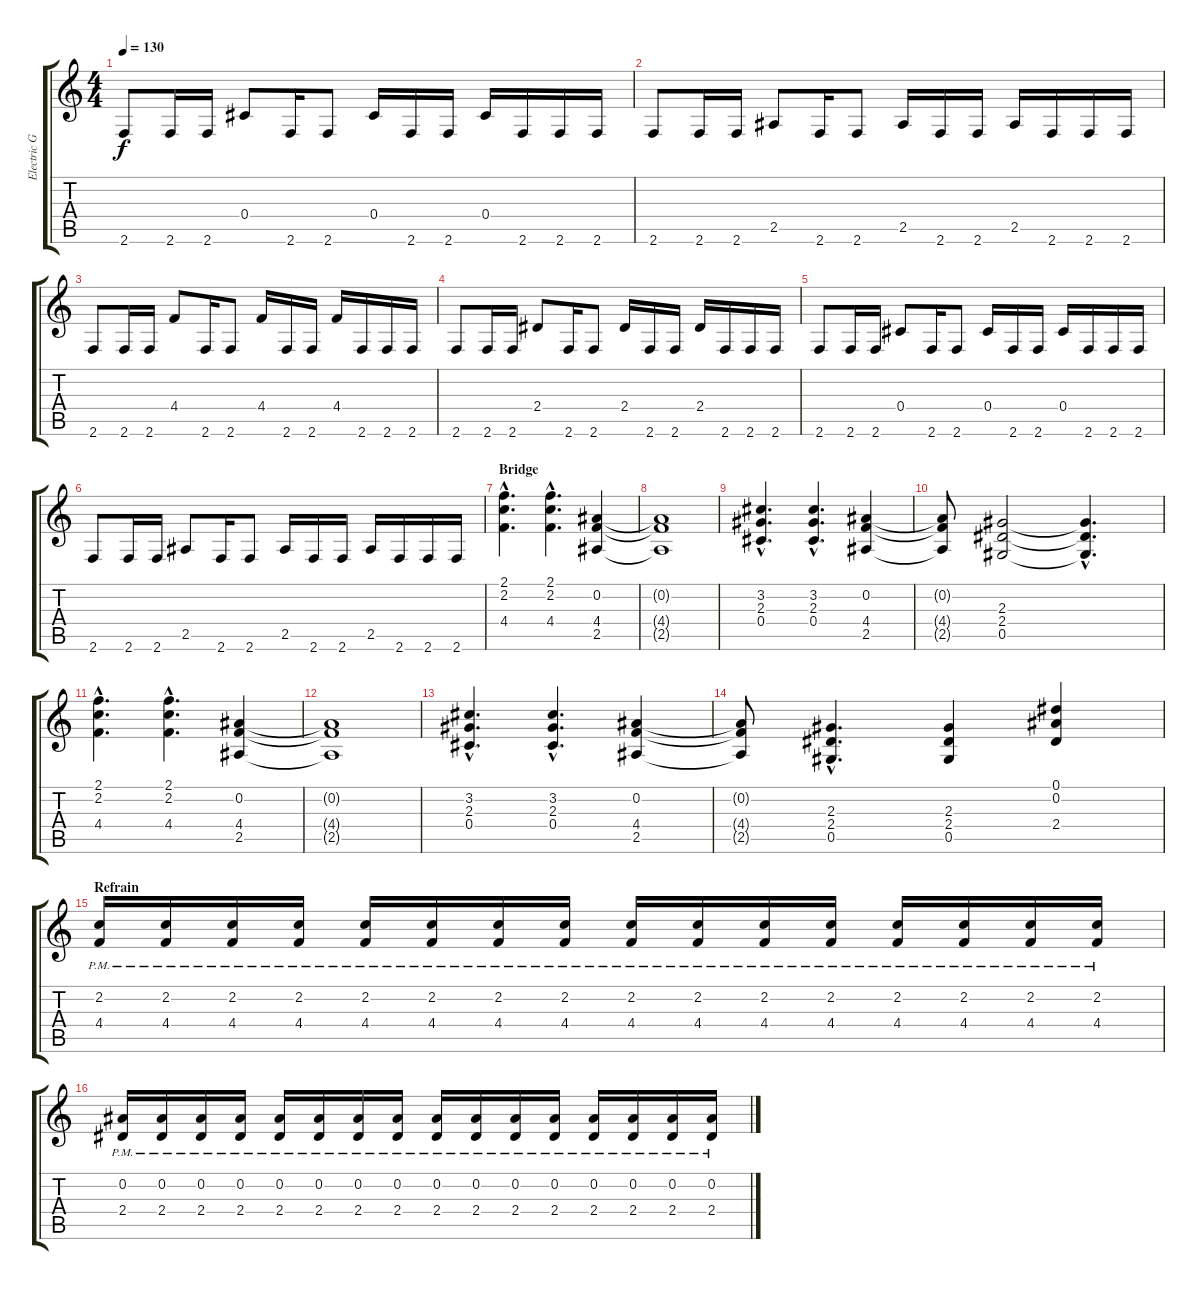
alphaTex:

\track ("Electric Guitar" "Electric G") {instrument distortionguitar}
\staff {score tabs}
\tuning (Eb4 Bb3 Gb3 Db3 Ab2 Eb2) {hide}
\ts (4 4)
\tempo 130
\clef g2
\ks c
2.6.8{dy f} 2.6.16 2.6.16 0.4.8 2.6.16 2.6.8 0.4.16 2.6.16 2.6.16 0.4.16 2.6.16 2.6.16 2.6.16 |
2.6.8 2.6.16 2.6.16 2.5.8 2.6.16 2.6.8 2.5.16 2.6.16 2.6.16 2.5.16 2.6.16 2.6.16 2.6.16 |
2.6.8 2.6.16 2.6.16 4.4.8 2.6.16 2.6.8 4.4.16 2.6.16 2.6.16 4.4.16 2.6.16 2.6.16 2.6.16 |
2.6.8 2.6.16 2.6.16 2.4.8 2.6.16 2.6.8 2.4.16 2.6.16 2.6.16 2.4.16 2.6.16 2.6.16 2.6.16 |
2.6.8 2.6.16 2.6.16 0.4.8 2.6.16 2.6.8 0.4.16 2.6.16 2.6.16 0.4.16 2.6.16 2.6.16 2.6.16 |
2.6.8 2.6.16 2.6.16 2.5.8 2.6.16 2.6.8 2.5.16 2.6.16 2.6.16 2.5.16 2.6.16 2.6.16 2.6.16 |
\section ("" "Bridge")
(2.1{hac} 2.2{hac} 4.4{hac}).4{d} (2.1{hac} 2.2{hac} 4.4{hac}).4{d} (0.2 4.4 2.5).4 |
(0.2{t} 4.4{t} 2.5{t}).1 |
(3.2{hac} 2.3{hac} 0.4{hac}).4{d} (3.2{hac} 2.3{hac} 0.4{hac}).4{d} (0.2 4.4 2.5).4 |
(0.2{t} 4.4{t} 2.5{t}).8 (2.3 2.4 0.5).2 (2.3{hac t} 2.4{hac t} 0.5{hac t}).4{d} |
(2.1{hac} 2.2{hac} 4.4{hac}).4{d} (2.1{hac} 2.2{hac} 4.4{hac}).4{d} (0.2 4.4 2.5).4 |
(0.2{t} 4.4{t} 2.5{t}).1 |
(3.2{hac} 2.3{hac} 0.4{hac}).4{d} (3.2{hac} 2.3{hac} 0.4{hac}).4{d} (0.2 4.4 2.5).4 |
(0.2{t} 4.4{t} 2.5{t}).8 (2.3{hac} 2.4{hac} 0.5{hac}).4{d} (2.3 2.4 0.5).4 (0.1 0.2 2.4).4 |
\section ("" "Refrain")
(2.2{pm} 4.4{pm}).16 (2.2{pm} 4.4{pm}).16 (2.2{pm} 4.4{pm}).16 (2.2{pm} 4.4{pm}).16 (2.2{pm} 4.4{pm}).16 (2.2{pm} 4.4{pm}).16 (2.2{pm} 4.4).16 (2.2{pm} 4.4{pm}).16 (2.2{pm} 4.4{pm}).16 (2.2{pm} 4.4{pm}).16 (2.2{pm} 4.4{pm}).16 (2.2{pm} 4.4{pm}).16 (2.2{pm} 4.4{pm}).16 (2.2{pm} 4.4{pm}).16 (2.2{pm} 4.4{pm}).16 (2.2{pm} 4.4{pm}).16 |
(0.2{pm} 2.4{pm}).16 (0.2{pm} 2.4{pm}).16 (0.2{pm} 2.4{pm}).16 (0.2{pm} 2.4{pm}).16 (0.2{pm} 2.4{pm}).16 (0.2{pm} 2.4{pm}).16 (0.2{pm} 2.4).16 (0.2{pm} 2.4{pm}).16 (0.2{pm} 2.4{pm}).16 (0.2{pm} 2.4{pm}).16 (0.2{pm} 2.4{pm}).16 (0.2{pm} 2.4{pm}).16 (0.2{pm} 2.4{pm}).16 (0.2{pm} 2.4{pm}).16 (0.2{pm} 2.4{pm}).16 (0.2{pm} 2.4{pm}).16
